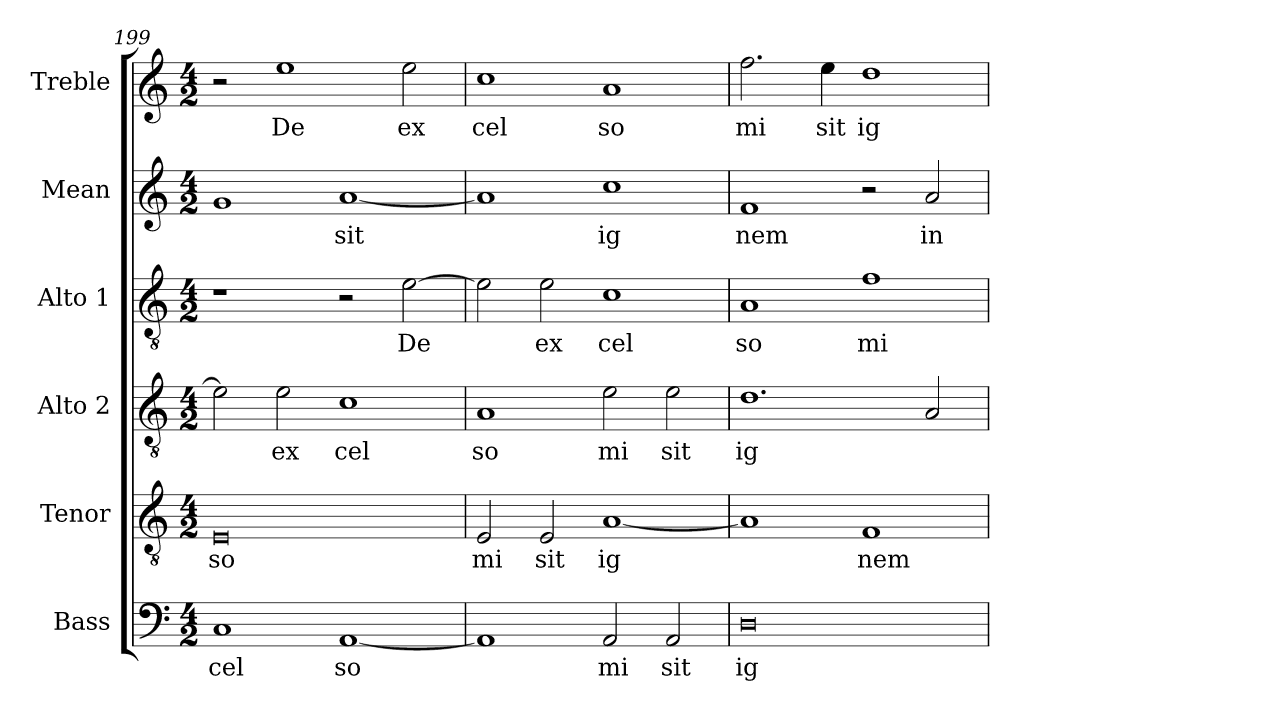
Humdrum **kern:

**kern	**text	**kern	**text	**kern	**text	**kern	**text	**kern	**text	**kern	**text
*part6	*part6	*part5	*part5	*part4	*part4	*part3	*part3	*part2	*part2	*part1	*part1
*staff6	*staff6	*staff5	*staff5	*staff4	*staff4	*staff3	*staff3	*staff2	*staff2	*staff1	*staff1
*I"Bass	*	*I"Tenor	*	*I"Alto 2	*	*I"Alto 1	*	*I"Mean	*	*I"Treble	*
*I'B.	*	*I'T.	*	*I'A2.	*	*I'A1	*	*I'M.	*	*I'Tr.	*
*clefF4	*	*clefGv2	*	*clefGv2	*	*clefGv2	*	*clefG2	*	*clefG2	*
*	*	*ITrd7c12	*	*ITrd7c12	*	*ITrd7c12	*	*	*	*	*
*k[]	*	*k[]	*	*k[]	*	*k[]	*	*k[]	*	*k[]	*
*C:	*	*C:	*	*C:	*	*C:	*	*C:	*	*C:	*
*M4/2	*	*M4/2	*	*M4/2	*	*M4/2	*	*M4/2	*	*M4/2	*
=199	=199	=199	=199	=199	=199	=199	=199	=199	=199	=199	=199
!	!LO:LY:b:color=#000000	!	!	!	!	!	!	!	!	!	!
!	!	!	!LO:LY:b:color=#000000	!	!	!	!	!	!	!	!
1Ci	cel	0EEi	so	2Ei\]	.	1r	.	1gi	.	2r	.
!	!	!	!	!	!LO:LY:b:color=#000000	!	!	!	!	!	!
!	!	!	!	!	!	!	!	!	!	!	!LO:LY:b:color=#000000
.	.	.	.	2Ei\	ex	.	.	.	.	1eei	De
!	!LO:LY:b:color=#000000	!	!	!	!	!	!	!	!	!	!
!	!	!	!	!	!LO:LY:b:color=#000000	!	!	!	!	!	!
!	!	!	!	!	!	!	!	!	!LO:LY:b:color=#000000	!	!
[<1AAi	so	.	.	1Ci	cel	2r	.	[<1ai	sit	.	.
!	!	!	!	!	!	!	!LO:LY:b:color=#000000	!	!	!	!
!	!	!	!	!	!	!	!	!	!	!	!LO:LY:b:color=#000000
.	.	.	.	.	.	[>2Ei\	De	.	.	2eei\	ex
=200	=200	=200	=200	=200	=200	=200	=200	=200	=200	=200	=200
!	!	!	!LO:LY:b:color=#000000	!	!	!	!	!	!	!	!
!	!	!	!	!	!LO:LY:b:color=#000000	!	!	!	!	!	!
!	!	!	!	!	!	!	!	!	!	!	!LO:LY:b:color=#000000
1AAi]	.	2EEi/	mi	1AAi	so	2Ei\]	.	1ai]	.	1cci	cel
!	!	!	!LO:LY:b:color=#000000	!	!	!	!	!	!	!	!
!	!	!	!	!	!	!	!LO:LY:b:color=#000000	!	!	!	!
.	.	2EEi/	sit	.	.	2Ei\	ex	.	.	.	.
!	!LO:LY:b:color=#000000	!	!	!	!	!	!	!	!	!	!
!	!	!	!LO:LY:b:color=#000000	!	!	!	!	!	!	!	!
!	!	!	!	!	!LO:LY:b:color=#000000	!	!	!	!	!	!
!	!	!	!	!	!	!	!LO:LY:b:color=#000000	!	!	!	!
!	!	!	!	!	!	!	!	!	!LO:LY:b:color=#000000	!	!
!	!	!	!	!	!	!	!	!	!	!	!LO:LY:b:color=#000000
2AAi/	mi	[<1AAi	ig	2Ei\	mi	1Ci	cel	1cci	ig	1ai	so
!	!LO:LY:b:color=#000000	!	!	!	!	!	!	!	!	!	!
!	!	!	!	!	!LO:LY:b:color=#000000	!	!	!	!	!	!
2AAi/	sit	.	.	2Ei\	sit	.	.	.	.	.	.
=201	=201	=201	=201	=201	=201	=201	=201	=201	=201	=201	=201
!	!LO:LY:b:color=#000000	!	!	!	!	!	!	!	!	!	!
!	!	!	!	!	!LO:LY:b:color=#000000	!	!	!	!	!	!
!	!	!	!	!	!	!	!LO:LY:b:color=#000000	!	!	!	!
!	!	!	!	!	!	!	!	!	!LO:LY:b:color=#000000	!	!
!	!	!	!	!	!	!	!	!	!	!	!LO:LY:b:color=#000000
0Di	ig	1AAi]	.	1.Di	ig	1AAi	so	1fi	nem	2.ffi\	mi
!	!	!	!	!	!	!	!	!	!	!	!LO:LY:b:color=#000000
.	.	.	.	.	.	.	.	.	.	4eei\	sit
!	!	!	!LO:LY:b:color=#000000	!	!	!	!	!	!	!	!
!	!	!	!	!	!	!	!LO:LY:b:color=#000000	!	!	!	!
!	!	!	!	!	!	!	!	!	!	!	!LO:LY:b:color=#000000
.	.	1FFi	nem	.	.	1Fi	mi	2r	.	1ddi	ig
!	!	!	!	!	!	!	!	!	!LO:LY:b:color=#000000	!	!
.	.	.	.	2AAi/	.	.	.	2ai/	in	.	.
=	=	=	=	=	=	=	=	=	=	=	=
*-	*-	*-	*-	*-	*-	*-	*-	*-	*-	*-	*-
